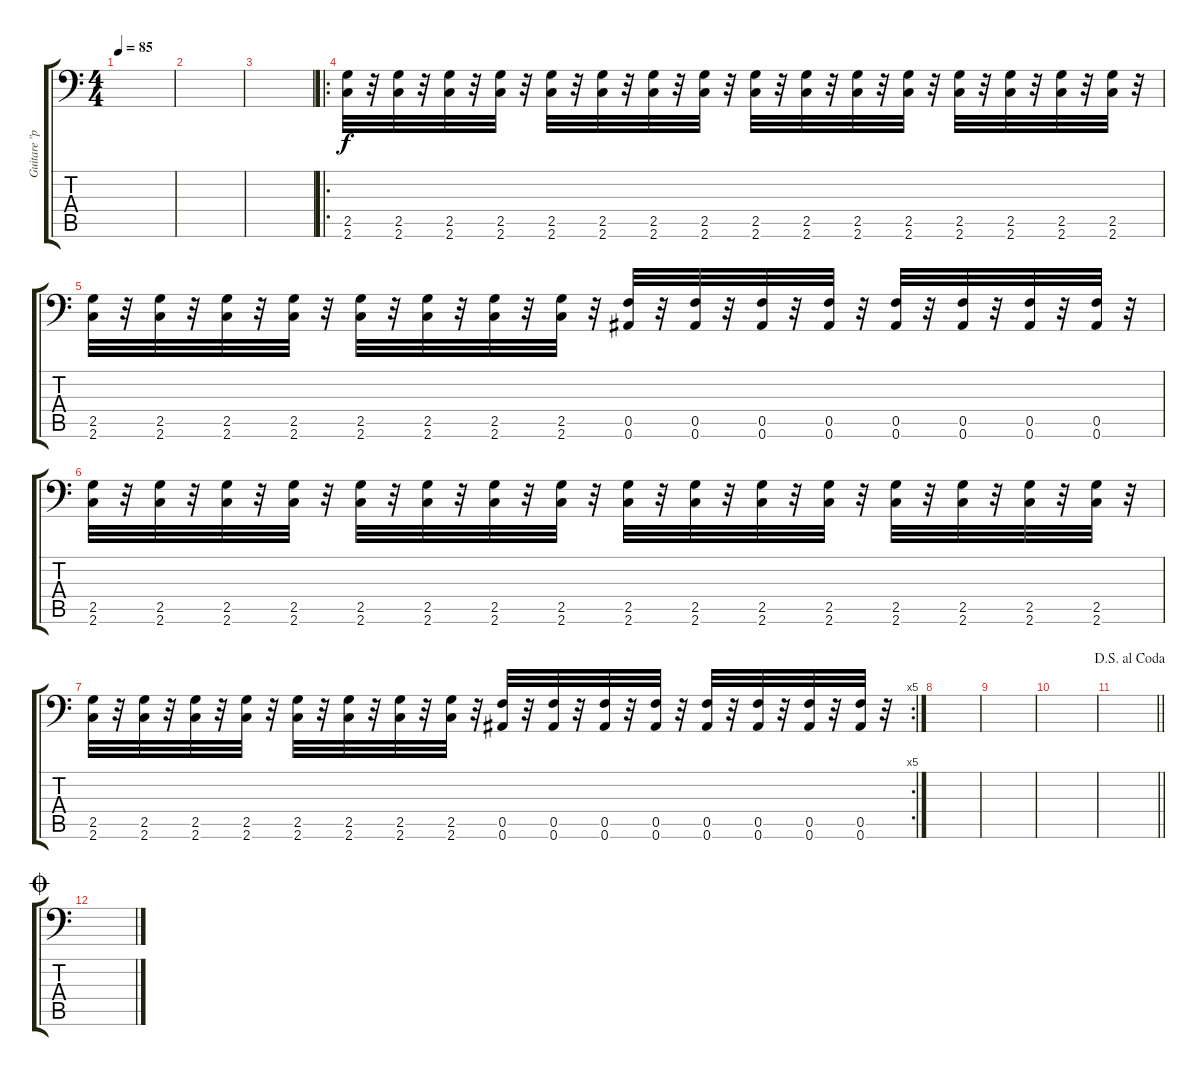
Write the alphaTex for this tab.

\track ("Guitare \"pont\" (accordage plus grave)" "Guitare \"p") {mute instrument distortionguitar}
\staff {score tabs}
\tuning (C4 G3 Eb3 Bb2 F2 Bb1) {hide}
\ts (4 4)
\tempo 85
\clef f4
\ks c
|
|
|
\ro
(2.5 2.6).32 r.32 (2.5 2.6).32 r.32 (2.5 2.6).32 r.32 (2.5 2.6).32 r.32 (2.5 2.6).32 r.32 (2.5 2.6).32 r.32 (2.5 2.6).32 r.32 (2.5 2.6).32 r.32 (2.5 2.6).32 r.32 (2.5 2.6).32 r.32 (2.5 2.6).32 r.32 (2.5 2.6).32 r.32 (2.5 2.6).32 r.32 (2.5 2.6).32 r.32 (2.5 2.6).32 r.32 (2.5 2.6).32 r.32 |
(2.5 2.6).32 r.32 (2.5 2.6).32 r.32 (2.5 2.6).32 r.32 (2.5 2.6).32 r.32 (2.5 2.6).32 r.32 (2.5 2.6).32 r.32 (2.5 2.6).32 r.32 (2.5 2.6).32 r.32 (0.5 0.6).32 r.32 (0.5 0.6).32 r.32 (0.5 0.6).32 r.32 (0.5 0.6).32 r.32 (0.5 0.6).32 r.32 (0.5 0.6).32 r.32 (0.5 0.6).32 r.32 (0.5 0.6).32 r.32 |
(2.5 2.6).32 r.32 (2.5 2.6).32 r.32 (2.5 2.6).32 r.32 (2.5 2.6).32 r.32 (2.5 2.6).32 r.32 (2.5 2.6).32 r.32 (2.5 2.6).32 r.32 (2.5 2.6).32 r.32 (2.5 2.6).32 r.32 (2.5 2.6).32 r.32 (2.5 2.6).32 r.32 (2.5 2.6).32 r.32 (2.5 2.6).32 r.32 (2.5 2.6).32 r.32 (2.5 2.6).32 r.32 (2.5 2.6).32 r.32 |
\rc 5
(2.5 2.6).32 r.32 (2.5 2.6).32 r.32 (2.5 2.6).32 r.32 (2.5 2.6).32 r.32 (2.5 2.6).32 r.32 (2.5 2.6).32 r.32 (2.5 2.6).32 r.32 (2.5 2.6).32 r.32 (0.5 0.6).32 r.32 (0.5 0.6).32 r.32 (0.5 0.6).32 r.32 (0.5 0.6).32 r.32 (0.5 0.6).32 r.32 (0.5 0.6).32 r.32 (0.5 0.6).32 r.32 (0.5 0.6).32 r.32 |
|
|
|
\jump dalsegnoalcoda
\barLineRight lightlight
|
\jump coda
